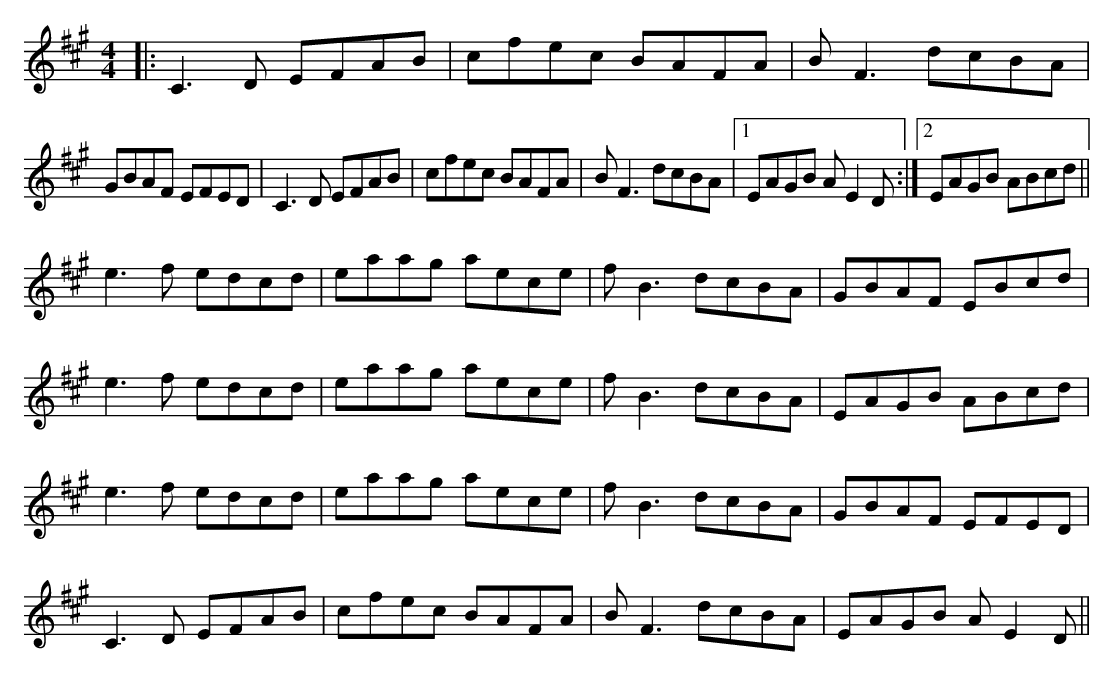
X:1
M:4/4
K:A
|:C3D EFAB|cfec BAFA|BF3 dcBA|
GBAF EFED|C3D EFAB|cfec BAFA|BF3 dcBA|1 EAGB AE2D:|2 EAGB ABcd||
e3f edcd|eaag aece|fB3 dcBA|GBAF EBcd|
e3f edcd|eaag aece|fB3 dcBA|EAGB ABcd|
e3f edcd|eaag aece|fB3 dcBA|GBAF EFED|
C3D EFAB|cfec BAFA|BF3 dcBA|EAGB AE2D||
